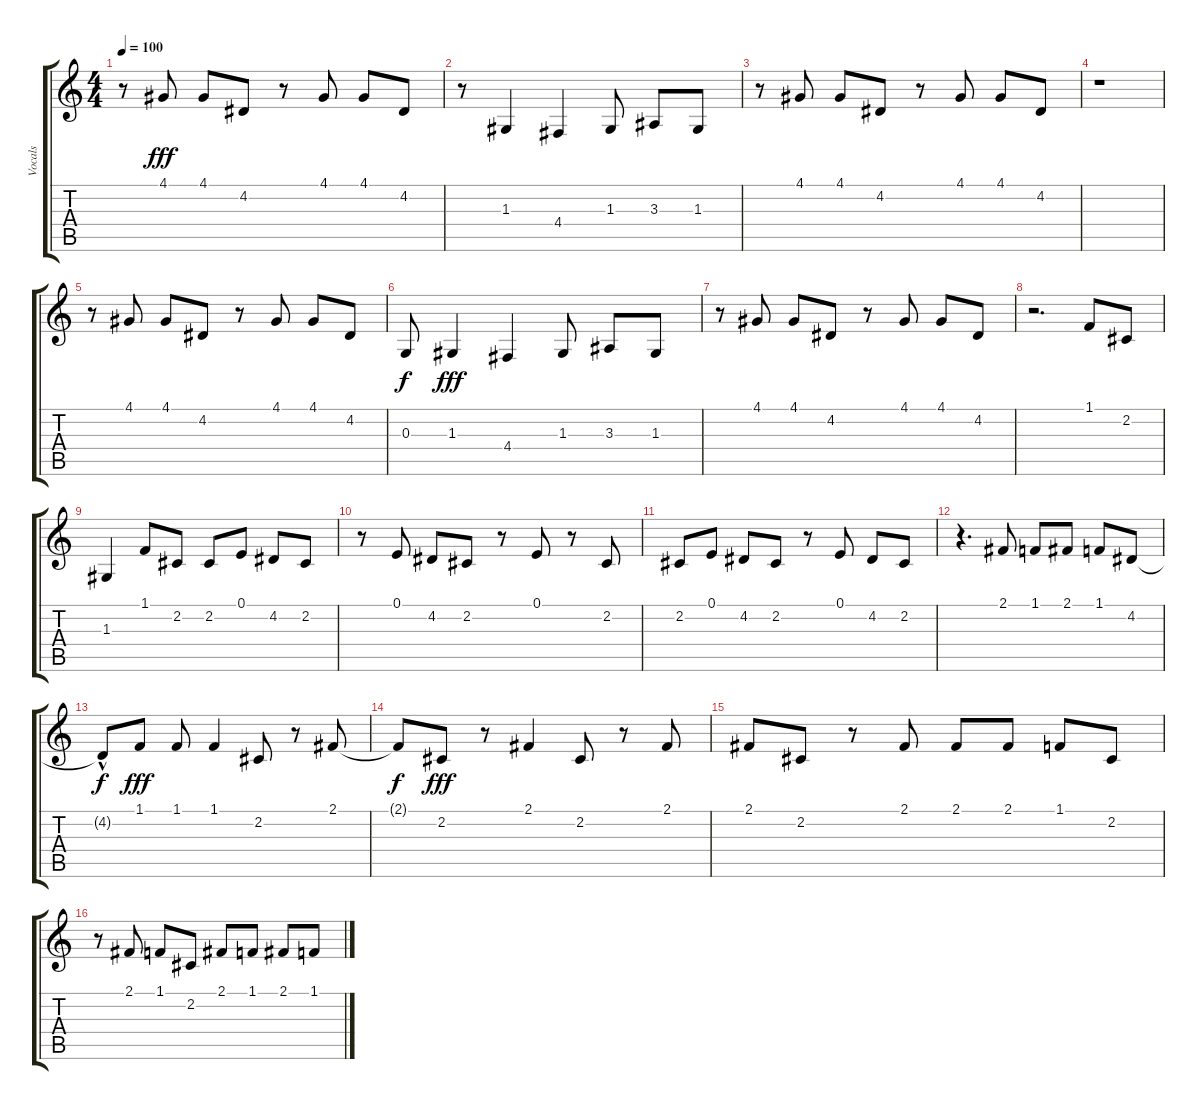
\track ("Vocals" "Vocals") {instrument brightacousticpiano}
\staff {score tabs}
\tuning (E4 B3 G3 D3 A2 E2) {hide}
\ts (4 4)
\tempo 100
\clef g2
\ks c
r.8{dy fff} 4.1.8{volume 16} 4.1.8 4.2.8 r.8 4.1.8 4.1.8 4.2.8 |
r.8 1.3.4 4.4.4 1.3.8 3.3.8 1.3.8 |
r.8 4.1.8 4.1.8 4.2.8 r.8 4.1.8 4.1.8 4.2.8 |
r.1 |
r.8 4.1.8{volume 16} 4.1.8 4.2.8 r.8 4.1.8 4.1.8 4.2.8 |
0.3.8{dy f} 1.3.4{dy fff} 4.4.4 1.3.8 3.3.8 1.3.8 |
r.8 4.1.8 4.1.8 4.2.8 r.8 4.1.8 4.1.8 4.2.8 |
r.2{d} 1.1.8 2.2.8 |
1.3.4{volume 16} 1.1.8 2.2.8 2.2.8 0.1.8 4.2.8 2.2.8 |
r.8 0.1.8 4.2.8 2.2.8 r.8 0.1.8 r.8 2.2.8 |
2.2.8 0.1.8 4.2.8 2.2.8 r.8 0.1.8 4.2.8 2.2.8 |
r.4{d} 2.1.8 1.1.8 2.1.8 1.1.8 4.2.8 |
4.2{hac t}.8{dy f} 1.1.8{dy fff} 1.1.8 1.1.4 2.2.8 r.8 2.1.8 |
2.1{t}.8{dy f} 2.2.8{dy fff} r.8 2.1.4 2.2.8 r.8 2.1.8 |
2.1.8 2.2.8 r.8 2.1.8 2.1.8 2.1.8 1.1.8 2.2.8 |
r.8 2.1.8 1.1.8 2.2.8 2.1.8 1.1.8 2.1.8 1.1.8
